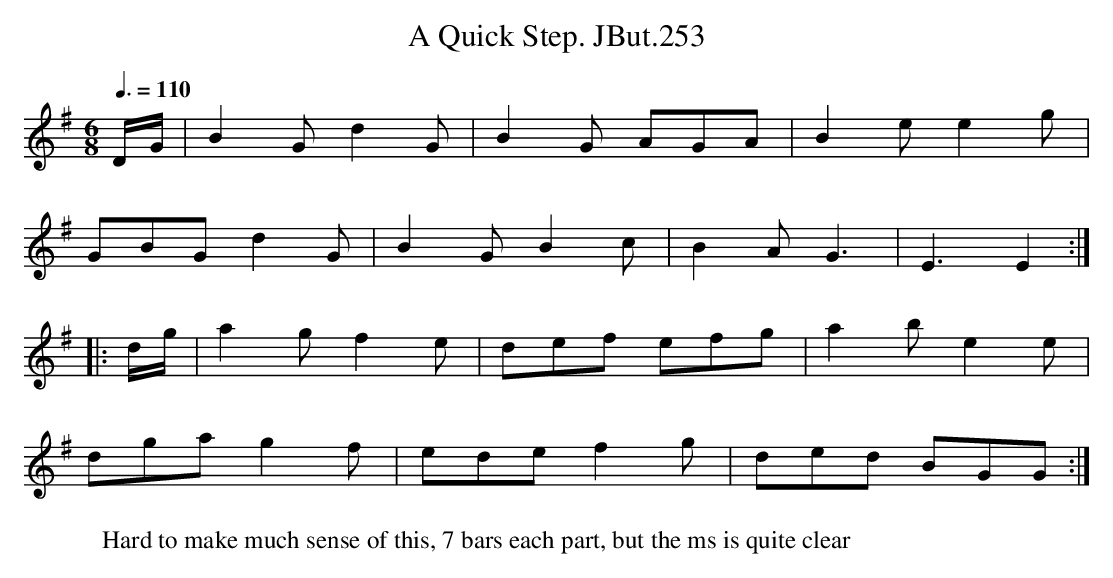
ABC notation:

X:1
T:Quick Step. JBut.253, A
W:Hard to make much sense of this, 7 bars each part, but the ms is quite clear
M:6/8
L:1/8
Q:3/8=110
K:G
D/G/|B2Gd2G|B2G AGA|B2ee2g|
GBGd2G|B2GB2c|B2AG3|E3E2:|
|:d/g/|a2gf2e|def efg|a2be2e|
dgag2f|edef2g|ded BGG:|
